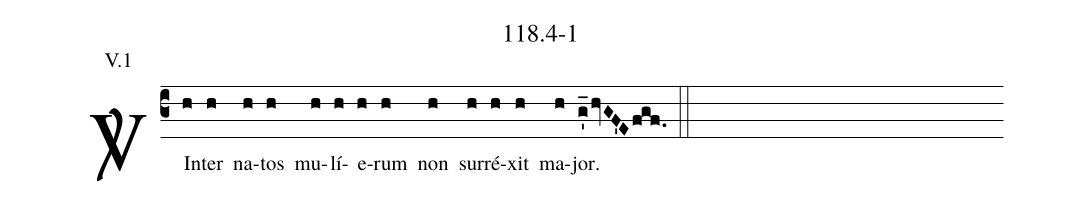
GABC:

name: 118.4-1;
annotation: V.1;
def-m1: \grealign;
%%
%(c3)<sp>V/</sp>~In([em1]h) (//hr//) hoc(h) (//hr//) co(h)gnó(h)vi,(h) (////hr////) quón(h)i(h)am(h) (//hr//) vo(h)lu(h)ís(h)ti(h) (//hr//) me.([em1]g_'hvGF'Efgf.) (::)
%(c3)<sp>V/</sp>~Ad([em1]h)ju(h)vá(h)bit(h) (hr) e(h)am(h) (hr) De(h)us(h) (hr) vul(h)tu(h) (hr) su(h)o.([em1]g_'hvGF'Efgf.) (::) <i>T. P.</i> Al(h)le(h)lu(h)i{a}.([em1]g_'hvGF'Efgf.) (::)
(c3)<sp>V/</sp>~In([em1]h)ter(h) na(h)tos(h) mu(h)lí(h)e(h)rum(h) non(h) sur(h)ré(h)xit(h) ma(h)jor.([em1]g_'hvGF'Efgf.) (::)
